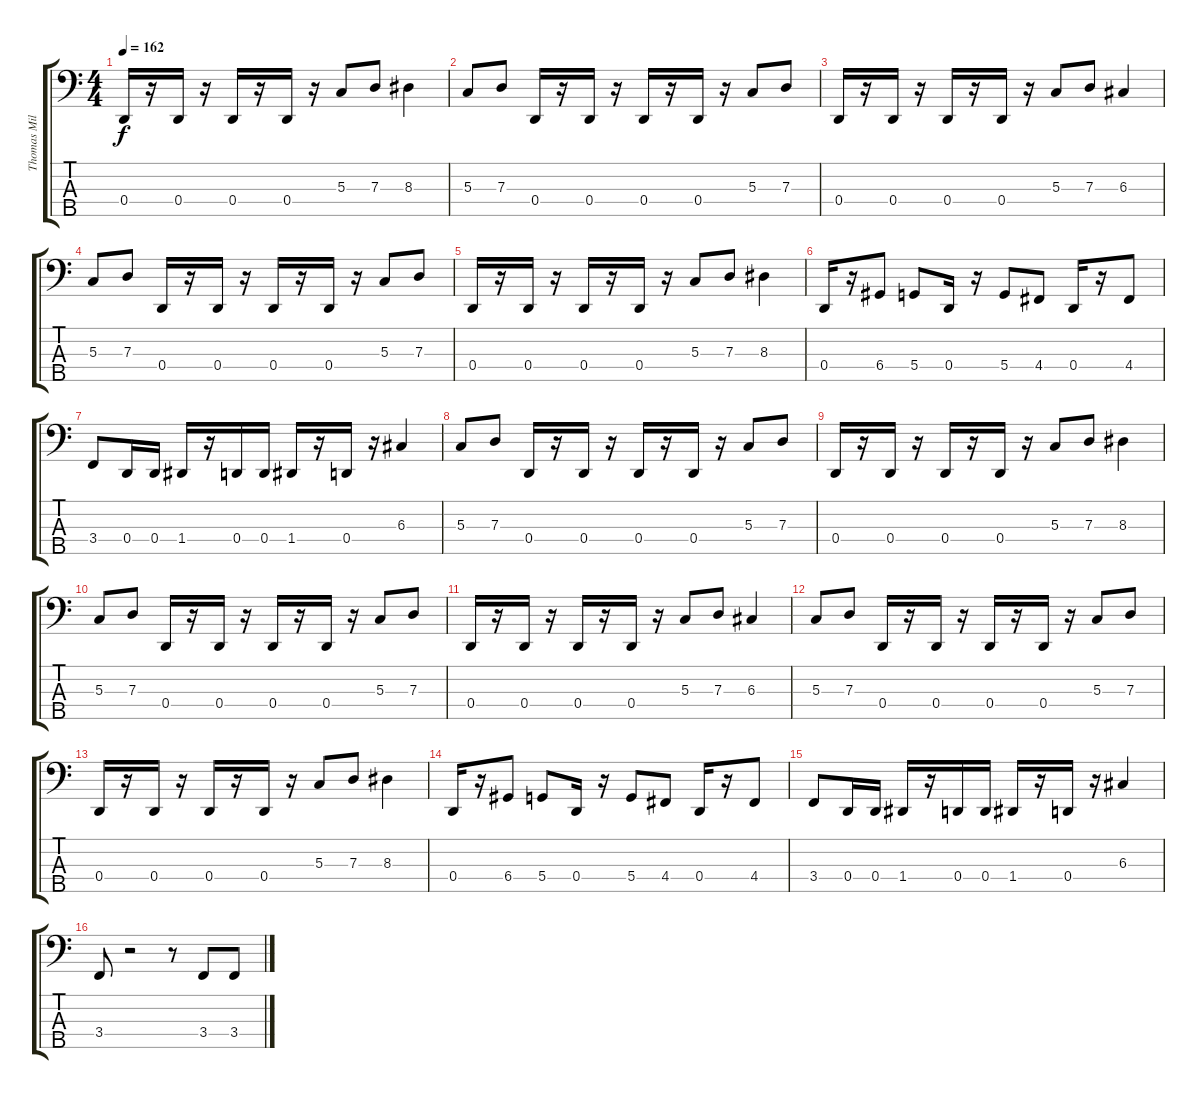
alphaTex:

\track ("Thomas Miller" "Thomas Mil") {instrument electricbassfinger}
\staff {score tabs}
\tuning (F2 C2 G1 D1 A0) {hide}
\ts (4 4)
\tempo 162
\clef f4
\ks c
0.4.16{dy f} r.16 0.4.16 r.16 0.4.16 r.16 0.4.16 r.16 5.3.8 7.3.8 8.3.4 |
5.3.8 7.3.8 0.4.16 r.16 0.4.16 r.16 0.4.16 r.16 0.4.16 r.16 5.3.8 7.3.8 |
0.4.16 r.16 0.4.16 r.16 0.4.16 r.16 0.4.16 r.16 5.3.8 7.3.8 6.3.4 |
5.3.8 7.3.8 0.4.16 r.16 0.4.16 r.16 0.4.16 r.16 0.4.16 r.16 5.3.8 7.3.8 |
0.4.16 r.16 0.4.16 r.16 0.4.16 r.16 0.4.16 r.16 5.3.8 7.3.8 8.3.4 |
0.4.16 r.16 6.4.8 5.4.8 0.4.16 r.16 5.4.8 4.4.8 0.4.16 r.16 4.4.8 |
3.4.8 0.4.16 0.4.16 1.4.16 r.16 0.4.16 0.4.16 1.4.16 r.16 0.4.16 r.16 6.3.4 |
5.3.8 7.3.8 0.4.16 r.16 0.4.16 r.16 0.4.16 r.16 0.4.16 r.16 5.3.8 7.3.8 |
0.4.16 r.16 0.4.16 r.16 0.4.16 r.16 0.4.16 r.16 5.3.8 7.3.8 8.3.4 |
5.3.8 7.3.8 0.4.16 r.16 0.4.16 r.16 0.4.16 r.16 0.4.16 r.16 5.3.8 7.3.8 |
0.4.16 r.16 0.4.16 r.16 0.4.16 r.16 0.4.16 r.16 5.3.8 7.3.8 6.3.4 |
5.3.8 7.3.8 0.4.16 r.16 0.4.16 r.16 0.4.16 r.16 0.4.16 r.16 5.3.8 7.3.8 |
0.4.16 r.16 0.4.16 r.16 0.4.16 r.16 0.4.16 r.16 5.3.8 7.3.8 8.3.4 |
0.4.16 r.16 6.4.8 5.4.8 0.4.16 r.16 5.4.8 4.4.8 0.4.16 r.16 4.4.8 |
3.4.8 0.4.16 0.4.16 1.4.16 r.16 0.4.16 0.4.16 1.4.16 r.16 0.4.16 r.16 6.3.4 |
3.4.8 r.2 r.8 3.4.8 3.4.8
